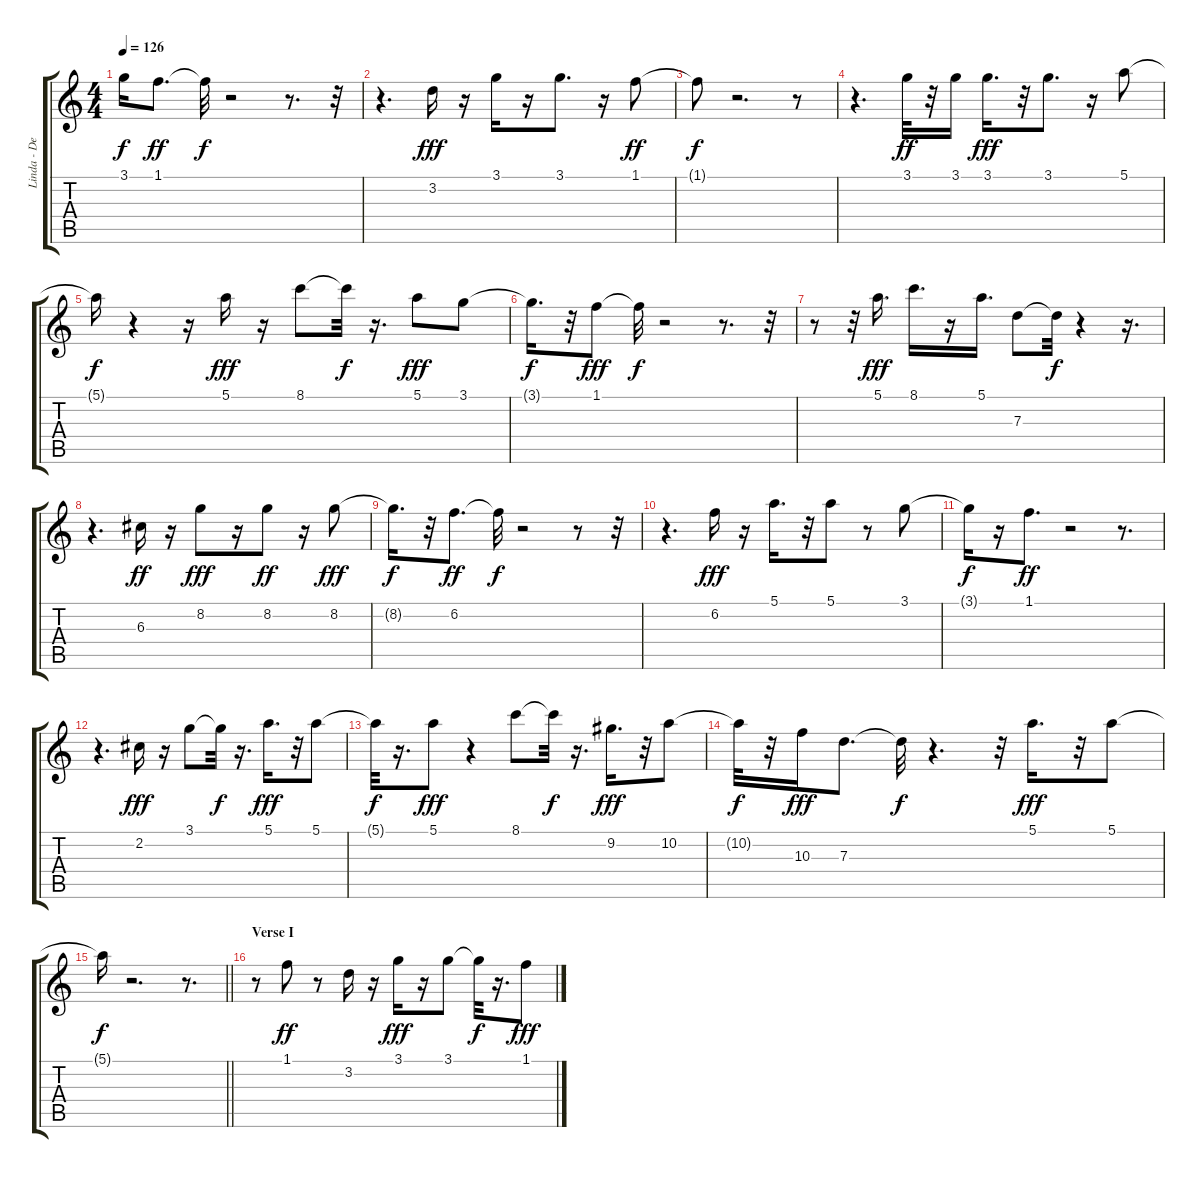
\track ("Linda - Denny - Paul Vocals" "Linda - De") {instrument electricguitarjazz}
\staff {score tabs}
\tuning (E4 B3 G3 D3 A2 E2) {hide}
\ts (4 4)
\tempo 126
\clef g2
\ks c
3.1{t}.16{dy f} 1.1.8{d dy ff} 1.1{t}.32{dy f} r.2 r.8{d} r.32 |
r.4{d} 3.2.16{dy fff} r.16 3.1.16 r.16 3.1.8{d} r.16 1.1.8{dy ff} |
1.1{t}.8{dy f} r.2{d} r.8 |
r.4{d} 3.1.32{dy ff} r.32 3.1.16 3.1.16{d dy fff} r.32 3.1.8{d} r.16 5.1.8 |
5.1{t}.16{dy f} r.4 r.16 5.1.16{dy fff} r.16 8.1.8 8.1{t}.32{dy f} r.16{d} 5.1.8{dy fff} 3.1.8 |
3.1{t}.16{d dy f} r.32 1.1.8{dy fff} 1.1{t}.32{dy f} r.2 r.8{d} r.32 |
r.8 r.32 5.1.16{d dy fff} 8.1.16{d} r.16 5.1.16{d} 7.3.8 7.3{t}.32{dy f} r.4 r.16{d} |
r.4{d} 6.3.16{dy ff} r.16 8.2.8{dy fff} r.16 8.2.8{dy ff} r.16 8.2.8{dy fff} |
8.2{t}.16{d dy f} r.32 6.2.8{d dy ff} 6.2{t}.32{dy f} r.2 r.8 r.32 |
r.4{d} 6.2.16{dy fff} r.16 5.1.16{d} r.32 5.1.8 r.8 3.1.8 |
3.1{t}.16{dy f} r.16 1.1.8{d dy ff} r.2 r.8{d} |
r.4{d} 2.2.16{dy fff} r.16 3.1.8 3.1{t}.32{dy f} r.16{d} 5.1.16{d dy fff} r.32 5.1.8 |
5.1{t}.32{dy f} r.16{d} 5.1.8{dy fff} r.4 8.1.8 8.1{t}.32{dy f} r.16{d} 9.2.16{d dy fff} r.32 10.2.8 |
10.2{t}.32{dy f} r.32 10.3.16{dy fff} 7.3.8{d} 7.3{t}.32{dy f} r.4{d} r.32 5.1.16{d dy fff} r.32 5.1.8 |
\barLineRight lightlight
5.1{t}.16{dy f} r.2{d} r.8{d} |
\section ("" "Verse I")
r.8 1.1.8{dy ff} r.8 3.2.16 r.16 3.1.16{dy fff} r.16 3.1.8 3.1{t}.32{dy f} r.16{d} 1.1.8{dy fff}
